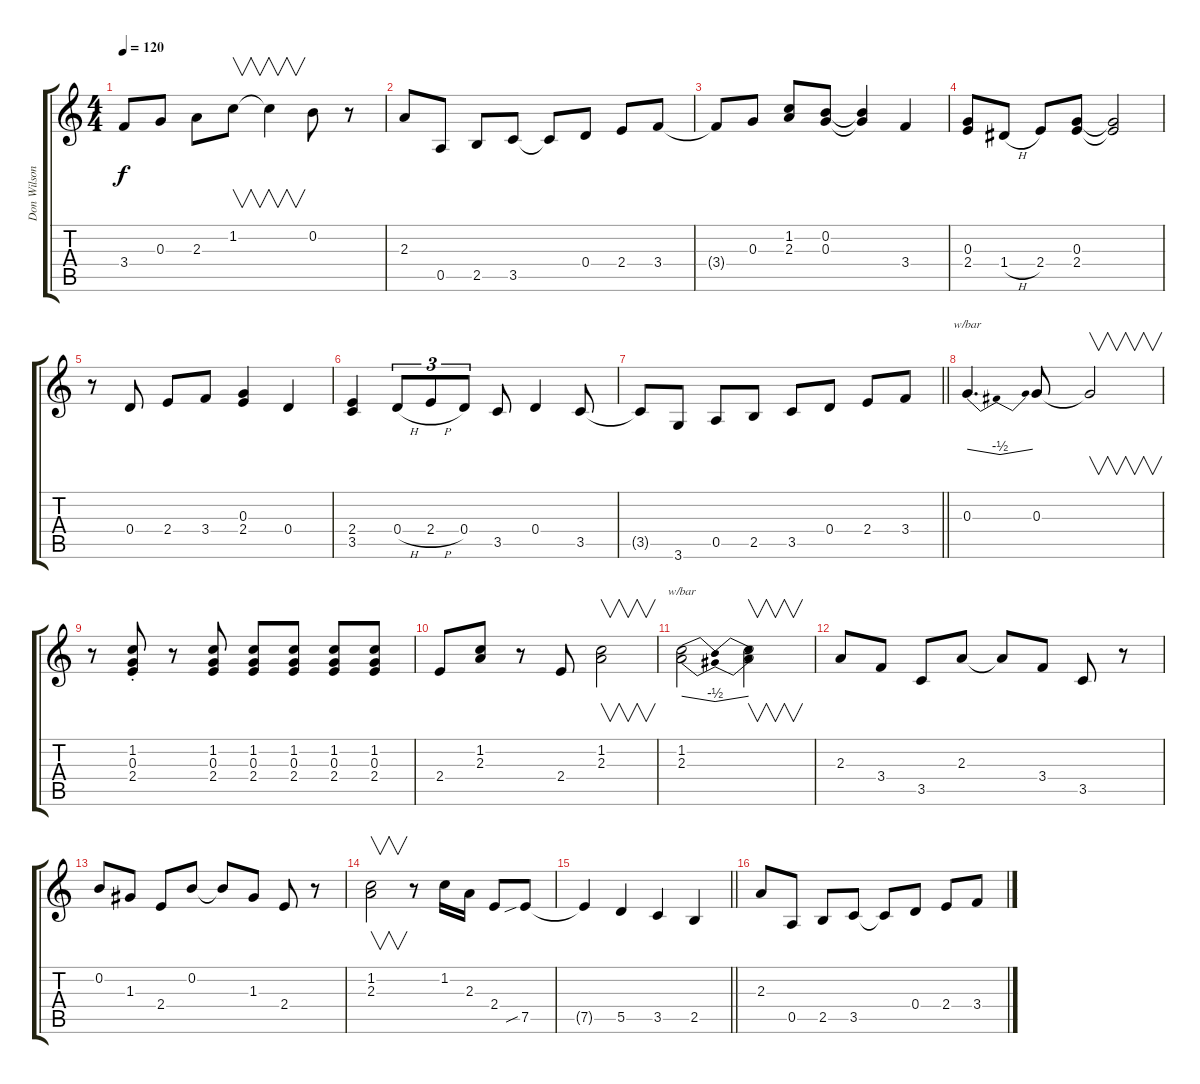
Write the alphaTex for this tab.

\track ("Don Wilson - Gtr.1" "Don Wilson") {mute instrument electricguitarjazz}
\staff {score tabs}
\tuning (E4 B3 G3 D3 A2 E2) {hide}
\ts (4 4)
\tempo 120
\clef g2
\ks c
3.4{t}.8{dy f} 0.3.8 2.3.8 1.2.8{v} 1.2{t}.4{v} 0.2.8 r.8 |
2.3.8 0.5.8 2.5.8 3.5.8 3.5{t}.8 0.4.8 2.4.8 3.4.8 |
3.4{t}.8 0.3.8 (1.2 2.3).8 (0.2 0.3).8 (0.2{t} 0.3{t}).4 3.4.4 |
(0.3 2.4).8 1.4{h}.8 2.4.8 (0.3 2.4).8 (0.3{t} 2.4{t}).2 |
r.8 0.4.8 2.4.8 3.4.8 (0.3 2.4).4 0.4.4 |
(2.4 3.5).4 0.4{h}.8{tu (3 2)} 2.4{h}.8{tu (3 2)} 0.4.8{tu (3 2)} 3.5.8 0.4.4 3.5.8 |
\barLineRight lightlight
3.5{t}.8 3.6.8 0.5.8 2.5.8 3.5.8 0.4.8 2.4.8 3.4.8 |
0.3.4{d tbe (dip default 0 0 30 -2 60 0)} 0.3.8 0.3{t}.2{v} |
r.8 (1.2{st} 0.3{st} 2.4{st}).8 r.8 (1.2 0.3 2.4).8 (1.2 0.3 2.4).8 (1.2 0.3 2.4).8 (1.2 0.3 2.4).8 (1.2 0.3 2.4).8 |
2.4.8 (1.2 2.3).8 r.8 2.4.8 (1.2 2.3).2{v} |
(1.2 2.3).2{tbe (dip default 0 0 30 -2 60 0)} (1.2{t} 2.3{t}).2{v} |
2.3.8 3.4.8 3.5.8 2.3.8 2.3{t}.8 3.4.8 3.5.8 r.8 |
0.2.8 1.3.8 2.4.8 0.2.8 0.2{t}.8 1.3.8 2.4.8 r.8 |
(1.2 2.3).2{v} r.8 1.2.16 2.3.16 2.4.8 7.5{sib}.8 |
\barLineRight lightlight
7.5{t}.4 5.5.4 3.5.4 2.5.4 |
\section ("" " ")
2.3.8 0.5.8 2.5.8 3.5.8 3.5{t}.8 0.4.8 2.4.8 3.4.8
